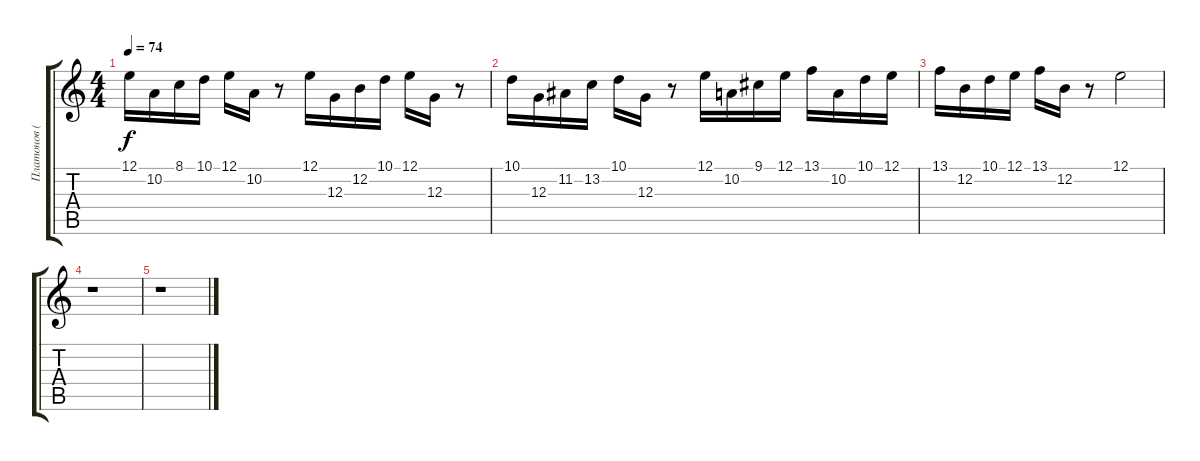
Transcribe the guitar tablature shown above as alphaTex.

\track ("Платонов (Клавиш. 4)" "Платонов (") {instrument pizzicatostrings}
\staff {score tabs}
\tuning (E4 B3 G3 D3 A2 E2) {hide}
\ts (4 4)
\tempo 74
\clef g2
\ks c
12.1.16{dy f} 10.2.16 8.1.16 10.1.16 12.1.16 10.2.16 r.8 12.1.16 12.3.16 12.2.16 10.1.16 12.1.16 12.3.16 r.8 |
10.1.16 12.3.16 11.2.16 13.2.16 10.1.16 12.3.16 r.8 12.1.16 10.2.16 9.1.16 12.1.16 13.1.16 10.2.16 10.1.16 12.1.16 |
13.1.16 12.2.16 10.1.16 12.1.16 13.1.16 12.2.16 r.8 12.1.2 |
r.1 |
r.1
